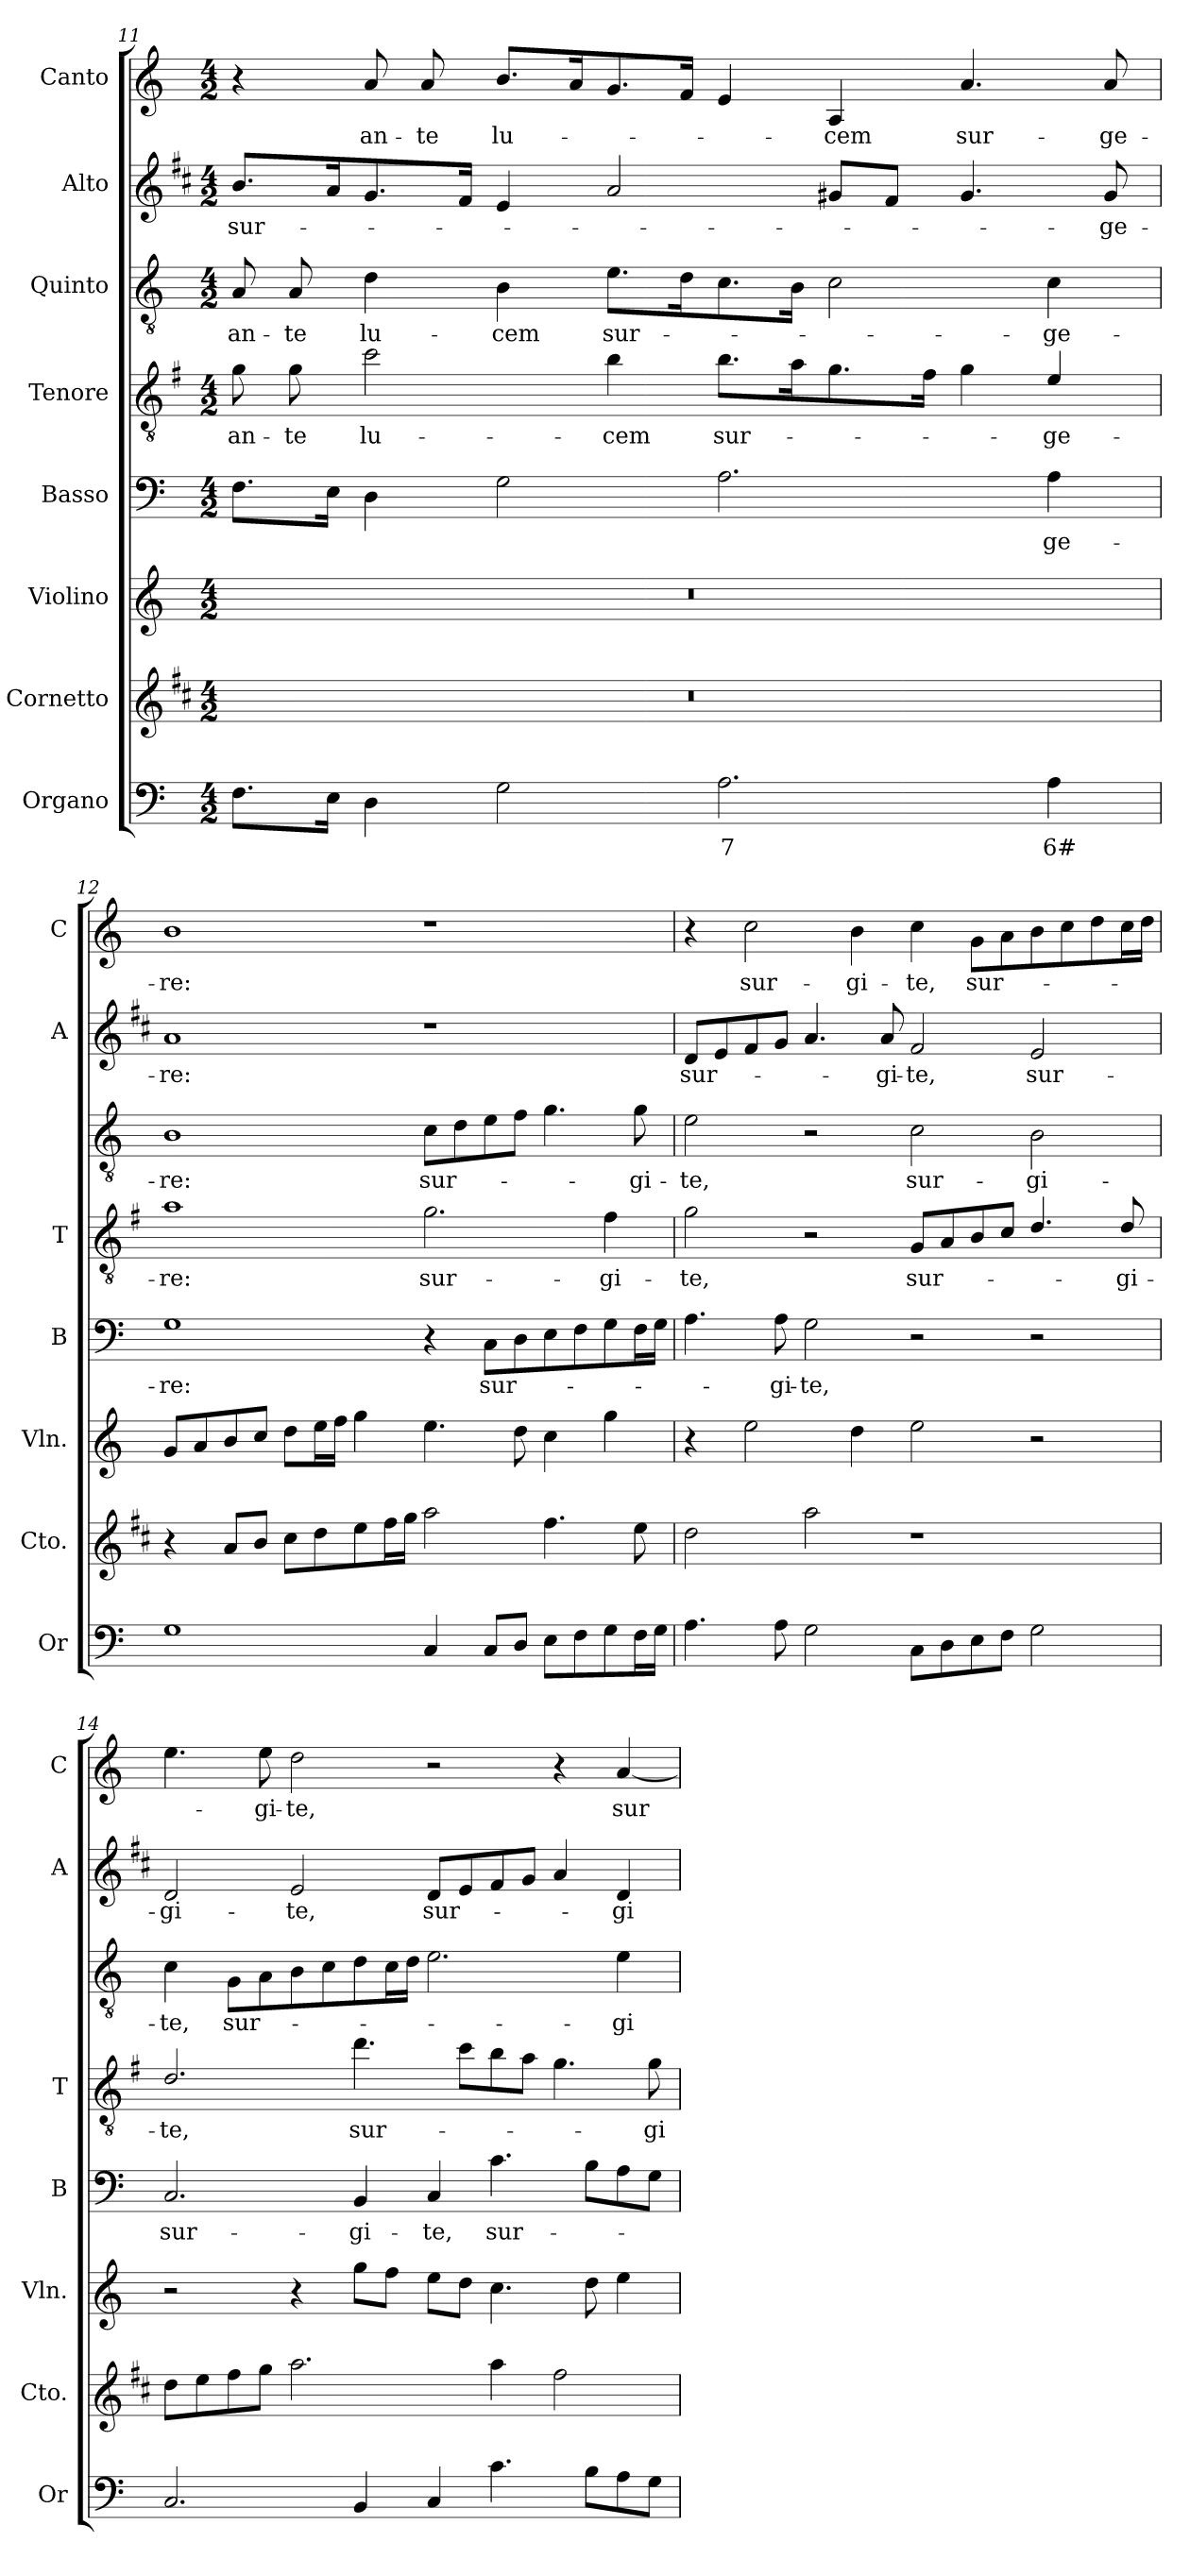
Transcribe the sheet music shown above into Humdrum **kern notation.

**kern	**text	**kern	**kern	**kern	**text	**kern	**text	**kern	**text	**kern	**text	**kern	**text
*part8	*part8	*part7	*part6	*part5	*part5	*part4	*part4	*part3	*part3	*part2	*part2	*part1	*part1
*staff8	*staff8	*staff7	*staff6	*staff5	*staff5	*staff4	*staff4	*staff3	*staff3	*staff2	*staff2	*staff1	*staff1
*I"Organo	*	*I"Cornetto	*I"Violino	*I"Basso	*	*I"Tenore	*	*I"Quinto	*	*I"Alto	*	*I"Canto	*
*I'Or	*	*I'Cto.	*I'Vln.	*I'B	*	*I'T	*	*	*	*I'A	*	*I'C	*
!!LO:PB:g=z
*clefF4	*	*clefG2	*clefG2	*clefF4	*	*clefGv2	*	*clefGv2	*	*clefG2	*	*clefG2	*
*	*	*ITrd1c2	*	*	*	*ITrd4c7	*	*	*	*ITrd1c2	*	*	*
*k[]	*	*k[]	*k[]	*k[]	*	*k[]	*	*k[]	*	*k[]	*	*k[]	*
*C:	*	*C:	*C:	*C:	*	*C:	*	*C:	*	*C:	*	*C:	*
*M4/2	*	*M4/2	*M4/2	*M4/2	*	*M4/2	*	*M4/2	*	*M4/2	*	*M4/2	*
=11	=11	=11	=11	=11	=11	=11	=11	=11	=11	=11	=11	=11	=11
!	!	!	!	!	!	!	!LO:LY:b	!	!LO:LY:b	!	!LO:LY:b	!	!
8.F\L	.	0r	0r	8.F\L	.	8c\	an-	8A/	an-	8.a/L	sur-	4r	.
!	!	!	!	!	!	!	!LO:LY:b	!	!LO:LY:b	!	!	!	!
.	.	.	.	.	.	8c\	-te	8A/	-te	.	.	.	.
16E\Jk	.	.	.	16E\Jk	.	.	.	.	.	16g/k	.	.	.
!	!	!	!	!	!	!	!LO:LY:b	!	!LO:LY:b	!	!	!	!LO:LY:b
4D\	.	.	.	4D\	.	2f\	lu-	4d\	lu-	8.f/	.	8a/	an-
!	!	!	!	!	!	!	!	!	!	!	!	!	!LO:LY:b
.	.	.	.	.	.	.	.	.	.	.	.	8a/	-te
.	.	.	.	.	.	.	.	.	.	16e/Jk	.	.	.
!	!	!	!	!	!	!	!	!	!LO:LY:b	!	!	!	!LO:LY:b
2G\	.	.	.	2G\	.	.	.	4B\	-cem	4d/	.	8.b/L	lu-
.	.	.	.	.	.	.	.	.	.	.	.	16a/k	.
!	!	!	!	!	!	!	!LO:LY:b	!	!LO:LY:b	!	!	!	!
.	.	.	.	.	.	4e\	-cem	8.e\L	sur-	2g/	.	8.g/	.
.	.	.	.	.	.	.	.	16d\k	.	.	.	16f/Jk	.
!	!LO:LY:b	!	!	!	!	!	!LO:LY:b	!	!	!	!	!	!
2.A\	7	.	.	2.A\	.	8.e\L	sur-	8.c\	.	.	.	4e/	.
.	.	.	.	.	.	16d\k	.	16B\Jk	.	.	.	.	.
!	!	!	!	!	!	!	!	!	!	!	!	!	!LO:LY:b
.	.	.	.	.	.	8.c\	.	2c\	.	8f#X/L	.	4A/	-cem
.	.	.	.	.	.	.	.	.	.	8e/J	.	.	.
.	.	.	.	.	.	16B\Jk	.	.	.	.	.	.	.
!	!	!	!	!	!	!	!	!	!	!	!	!	!LO:LY:b
.	.	.	.	.	.	4c\	.	.	.	4.f#/	.	4.a/	sur-
!	!LO:LY:b	!	!	!	!LO:LY:b	!	!LO:LY:b	!	!LO:LY:b	!	!	!	!
4A\	6#	.	.	4A\	-ge-	4A/	-ge-	4c\	-ge-	.	.	.	.
!	!	!	!	!	!	!	!	!	!	!	!LO:LY:b	!	!LO:LY:b
.	.	.	.	.	.	.	.	.	.	8f#/	-ge-	8a/	-ge-
=12	=12	=12	=12	=12	=12	=12	=12	=12	=12	=12	=12	=12	=12
!	!	!	!	!	!LO:LY:b	!	!LO:LY:b	!	!LO:LY:b	!	!LO:LY:b	!	!LO:LY:b
1G	.	4r	8g/L	1G	-re:	1d	-re:	1B	-re:	1g	-re:	1b	-re:
.	.	.	8a/	.	.	.	.	.	.	.	.	.	.
.	.	8g/L	8b/	.	.	.	.	.	.	.	.	.	.
.	.	8a/J	8cc/J	.	.	.	.	.	.	.	.	.	.
.	.	8b\L	8dd\L	.	.	.	.	.	.	.	.	.	.
.	.	8cc\	16ee\L	.	.	.	.	.	.	.	.	.	.
.	.	.	16ff\JJ	.	.	.	.	.	.	.	.	.	.
.	.	8dd\	4gg\	.	.	.	.	.	.	.	.	.	.
.	.	16ee\L	.	.	.	.	.	.	.	.	.	.	.
.	.	16ff\JJ	.	.	.	.	.	.	.	.	.	.	.
!	!	!	!	!	!	!	!LO:LY:b	!	!LO:LY:b	!	!	!	!
4C/	.	2gg\	4.ee\	4r	.	2.c\	sur-	8c\L	sur-	1r	.	1r	.
.	.	.	.	.	.	.	.	8d\	.	.	.	.	.
!	!	!	!	!	!LO:LY:b	!	!	!	!	!	!	!	!
8C/L	.	.	.	8C\L	sur-	.	.	8e\	.	.	.	.	.
8D/J	.	.	8dd\	8D\	.	.	.	8f\J	.	.	.	.	.
8E\L	.	4.ee\	4cc\	8E\	.	.	.	4.g\	.	.	.	.	.
8F\	.	.	.	8F\	.	.	.	.	.	.	.	.	.
!	!	!	!	!	!	!	!LO:LY:b	!	!	!	!	!	!
8G\	.	.	4gg\	8G\	.	4B\	-gi-	.	.	.	.	.	.
!	!	!	!	!	!	!	!	!	!LO:LY:b	!	!	!	!
16F\L	.	8dd\	.	16F\L	.	.	.	8g\	-gi-	.	.	.	.
16G\JJ	.	.	.	16G\JJ	.	.	.	.	.	.	.	.	.
=13	=13	=13	=13	=13	=13	=13	=13	=13	=13	=13	=13	=13	=13
!	!	!	!	!	!	!	!LO:LY:b	!	!LO:LY:b	!	!LO:LY:b	!	!
4.A\	.	2cc\	4r	4.A\	.	2c\	-te,	2e\	-te,	8c/L	sur-	4r	.
.	.	.	.	.	.	.	.	.	.	8d/	.	.	.
!	!	!	!	!	!	!	!	!	!	!	!	!	!LO:LY:b
.	.	.	2ee\	.	.	.	.	.	.	8e/	.	2cc\	sur-
!	!	!	!	!	!LO:LY:b	!	!	!	!	!	!	!	!
8A\	.	.	.	8A\	-gi-	.	.	.	.	8f/J	.	.	.
!	!	!	!	!	!LO:LY:b	!	!	!	!	!	!	!	!
2G\	.	2gg\	.	2G\	-te,	2r	.	2r	.	4.g/	.	.	.
!	!	!	!	!	!	!	!	!	!	!	!	!	!LO:LY:b
.	.	.	4dd\	.	.	.	.	.	.	.	.	4b\	-gi-
!	!	!	!	!	!	!	!	!	!	!	!LO:LY:b	!	!
.	.	.	.	.	.	.	.	.	.	8g/	-gi-	.	.
!	!	!	!	!	!	!	!LO:LY:b	!	!LO:LY:b	!	!LO:LY:b	!	!LO:LY:b
8C\L	.	1r	2ee\	2r	.	8C/L	sur-	2c\	sur-	2e/	-te,	4cc\	-te,
8D\	.	.	.	.	.	8D/	.	.	.	.	.	.	.
!	!	!	!	!	!	!	!	!	!	!	!	!	!LO:LY:b
8E\	.	.	.	.	.	8E/	.	.	.	.	.	8g\L	sur-
8F\J	.	.	.	.	.	8F/J	.	.	.	.	.	8a\	.
!	!	!	!	!	!	!	!	!	!LO:LY:b	!	!LO:LY:b	!	!
2G\	.	.	2r	2r	.	4.G/	.	2B\	-gi-	2d/	sur-	8b\	.
.	.	.	.	.	.	.	.	.	.	.	.	8cc\	.
.	.	.	.	.	.	.	.	.	.	.	.	8dd\	.
!	!	!	!	!	!	!	!LO:LY:b	!	!	!	!	!	!
.	.	.	.	.	.	8G/	-gi-	.	.	.	.	16cc\L	.
.	.	.	.	.	.	.	.	.	.	.	.	16dd\JJ	.
!!LO:LB:g=z
=14	=14	=14	=14	=14	=14	=14	=14	=14	=14	=14	=14	=14	=14
!	!	!	!	!	!LO:LY:b	!	!LO:LY:b	!	!LO:LY:b	!	!LO:LY:b	!	!
2.C/	.	8cc\L	2r	2.C/	sur-	2.G/	-te,	4c\	-te,	2c/	-gi-	4.ee\	.
.	.	8dd\	.	.	.	.	.	.	.	.	.	.	.
!	!	!	!	!	!	!	!	!	!LO:LY:b	!	!	!	!
.	.	8ee\	.	.	.	.	.	8G\L	sur-	.	.	.	.
!	!	!	!	!	!	!	!	!	!	!	!	!	!LO:LY:b
.	.	8ff\J	.	.	.	.	.	8A\	.	.	.	8ee\	-gi-
!	!	!	!	!	!	!	!	!	!	!	!LO:LY:b	!	!LO:LY:b
.	.	2.gg\	4r	.	.	.	.	8B\	.	2d/	-te,	2dd\	-te,
.	.	.	.	.	.	.	.	8c\	.	.	.	.	.
!	!	!	!	!	!LO:LY:b	!	!LO:LY:b	!	!	!	!	!	!
4BB/	.	.	8gg\L	4BB/	-gi-	4.g\	sur-	8d\	.	.	.	.	.
.	.	.	8ff\J	.	.	.	.	16c\L	.	.	.	.	.
.	.	.	.	.	.	.	.	16d\JJ	.	.	.	.	.
!	!	!	!	!	!LO:LY:b	!	!	!	!	!	!LO:LY:b	!	!
4C/	.	.	8ee\L	4C/	-te,	.	.	2.e\	.	8c/L	sur-	2r	.
.	.	.	8dd\J	.	.	8f\L	.	.	.	8d/	.	.	.
!	!	!	!	!	!LO:LY:b	!	!	!	!	!	!	!	!
4.c\	.	4gg\	4.cc\	4.c\	sur-	8e\	.	.	.	8e/	.	.	.
.	.	.	.	.	.	8d\J	.	.	.	8f/J	.	.	.
.	.	2ee\	.	.	.	4.c\	.	.	.	4g/	.	4r	.
8B\L	.	.	8dd\	8B\L	.	.	.	.	.	.	.	.	.
!	!	!	!	!	!	!	!	!	!LO:LY:b	!	!LO:LY:b	!	!LO:LY:b
8A\	.	.	4ee\	8A\	.	.	.	4e\	-gi-	4c/	-gi-	[4a/	sur-
!	!	!	!	!	!	!	!LO:LY:b	!	!	!	!	!	!
8G\J	.	.	.	8G\J	.	8c\	-gi-	.	.	.	.	.	.
=	=	=	=	=	=	=	=	=	=	=	=	=	=
*-	*-	*-	*-	*-	*-	*-	*-	*-	*-	*-	*-	*-	*-
